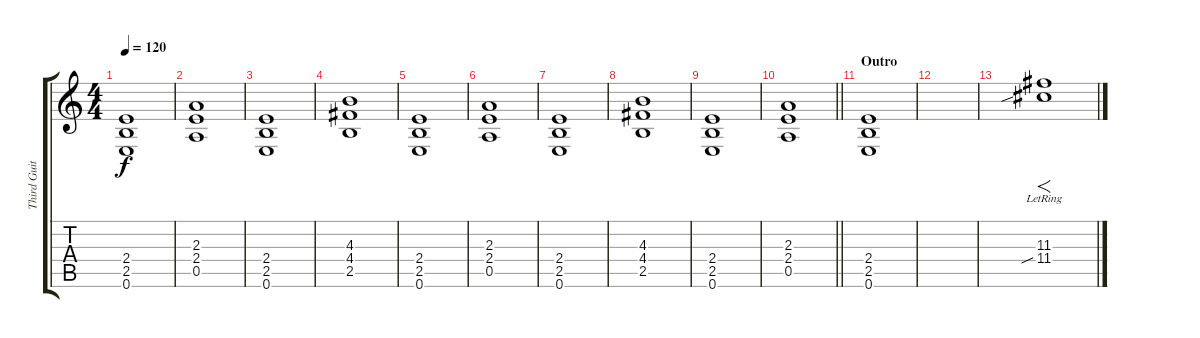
\track ("Third Guitar - Izzy Stradlin" "Third Guit") {instrument distortionguitar}
\staff {score tabs}
\tuning (E4 B3 G3 D3 A2 E2) {hide}
\ts (4 4)
\tempo 120
\clef g2
\ks c
(2.4 2.5 0.6).1{dy f} |
(2.3 2.4 0.5).1 |
(2.4 2.5 0.6).1 |
(4.3 4.4 2.5).1 |
(2.4 2.5 0.6).1 |
(2.3 2.4 0.5).1 |
(2.4 2.5 0.6).1 |
(4.3 4.4 2.5).1 |
(2.4 2.5 0.6).1 |
\barLineRight lightlight
(2.3 2.4 0.5).1 |
\section ("" "Outro")
(2.4 2.5 0.6).1 |
|
(11.3{lr} 11.4{sib lr}).1{f}
